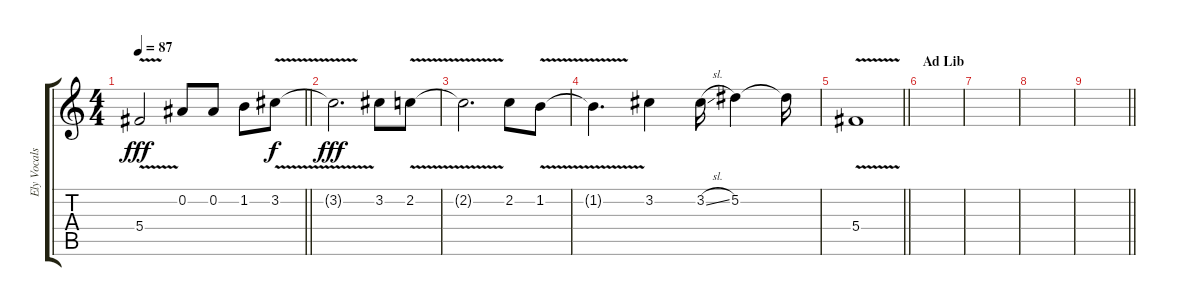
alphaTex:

\track ("Ely Vocals" "Ely Vocals") {instrument acousticguitarnylon}
\staff {score tabs}
\tuning (Eb4 Bb3 Gb3 Db3 Ab2 Eb2) {hide}
\ts (4 4)
\tempo 87
\clef g2
\barLineRight lightlight
\ks c
5.4{v}.2{dy fff} 0.2.8 0.2.8 1.2.8 3.2{v}.8{dy f} |
3.2{t}.2{d dy fff} 3.2.8 2.2{v}.8 |
2.2{t}.2{d} 2.2.8 1.2{v}.8 |
1.2{t}.4{d} 3.2.4 3.2{sl}.16 5.2.4 5.2{t}.16 |
\barLineRight lightlight
5.4{v}.1 |
\section ("" "Ad Lib")
|
|
|
\barLineRight lightlight
